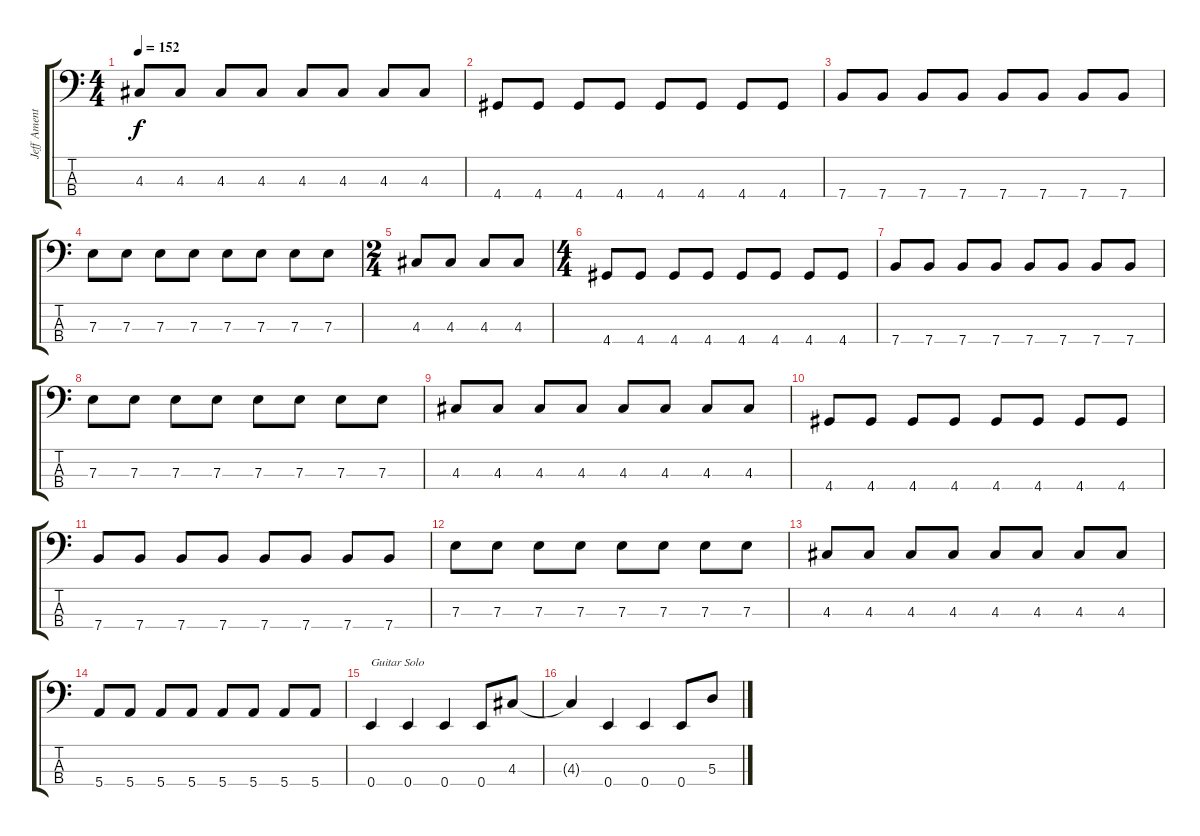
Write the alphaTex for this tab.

\track ("Jeff Ament" "Jeff Ament") {instrument electricbasspick}
\staff {score tabs}
\tuning (G2 D2 A1 E1) {hide}
\ts (4 4)
\tempo 152
\clef f4
\ks c
4.3.8{dy f} 4.3.8 4.3.8 4.3.8 4.3.8 4.3.8 4.3.8 4.3.8 |
4.4.8 4.4.8 4.4.8 4.4.8 4.4.8 4.4.8 4.4.8 4.4.8 |
7.4.8 7.4.8 7.4.8 7.4.8 7.4.8 7.4.8 7.4.8 7.4.8 |
7.3.8 7.3.8 7.3.8 7.3.8 7.3.8 7.3.8 7.3.8 7.3.8 |
\ts (2 4)
4.3.8 4.3.8 4.3.8 4.3.8 |
\ts (4 4)
4.4.8 4.4.8 4.4.8 4.4.8 4.4.8 4.4.8 4.4.8 4.4.8 |
7.4.8 7.4.8 7.4.8 7.4.8 7.4.8 7.4.8 7.4.8 7.4.8 |
7.3.8 7.3.8 7.3.8 7.3.8 7.3.8 7.3.8 7.3.8 7.3.8 |
4.3.8 4.3.8 4.3.8 4.3.8 4.3.8 4.3.8 4.3.8 4.3.8 |
4.4.8 4.4.8 4.4.8 4.4.8 4.4.8 4.4.8 4.4.8 4.4.8 |
7.4.8 7.4.8 7.4.8 7.4.8 7.4.8 7.4.8 7.4.8 7.4.8 |
7.3.8 7.3.8 7.3.8 7.3.8 7.3.8 7.3.8 7.3.8 7.3.8 |
4.3.8 4.3.8 4.3.8 4.3.8 4.3.8 4.3.8 4.3.8 4.3.8 |
5.4.8 5.4.8 5.4.8 5.4.8 5.4.8 5.4.8 5.4.8 5.4.8 |
0.4.4{txt "Guitar Solo"} 0.4.4 0.4.4 0.4.8 4.3.8 |
4.3{t}.4 0.4.4 0.4.4 0.4.8 5.3.8
